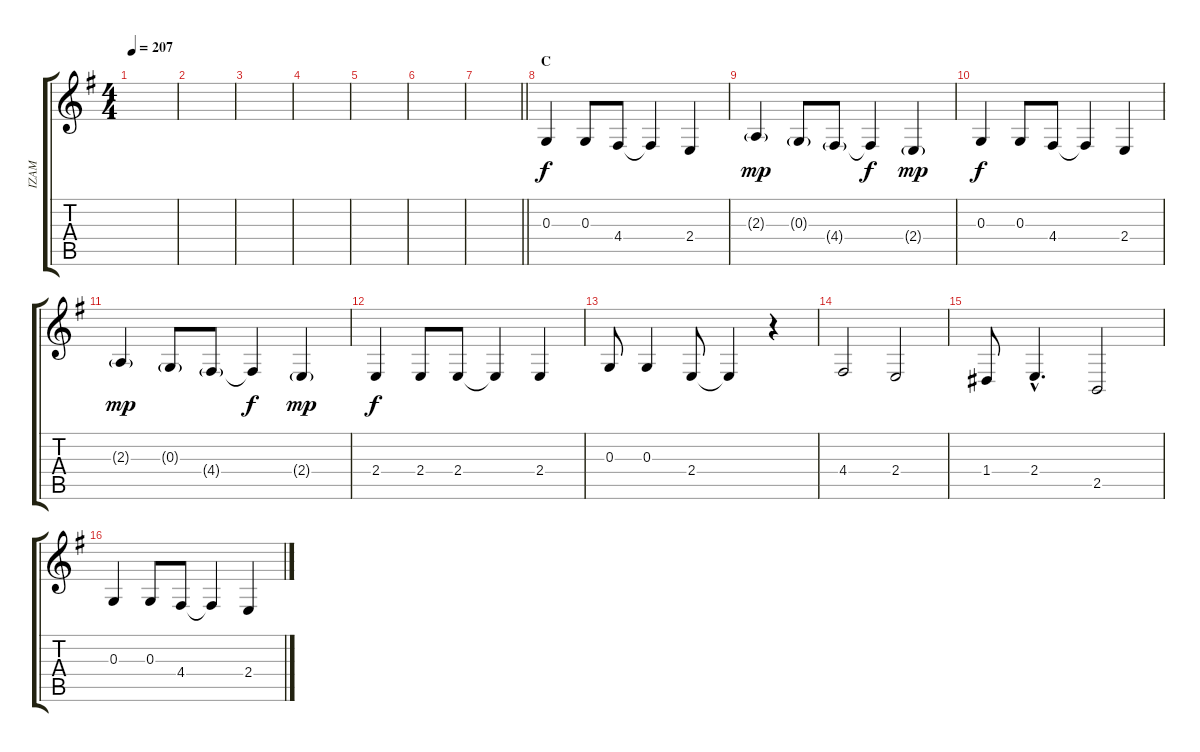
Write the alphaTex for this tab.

\track ("IZAM" "IZAM") {instrument oboe}
\staff {score tabs}
\tuning (E4 B3 G3 D3 A2 E2) {hide}
\ts (4 4)
\tempo 207
\clef g2
\ks eminor
|
|
|
|
|
|
\barLineRight lightlight
|
\section ("" "C")
0.3.4 0.3.8 4.4.8 4.4{t}.4 2.4.4 |
2.3{g}.4{dy mp} 0.3{g}.8 4.4{g}.8 4.4{t}.4{dy f} 2.4{g}.4{dy mp} |
0.3.4{dy f} 0.3.8 4.4.8 4.4{t}.4 2.4.4 |
2.3{g}.4{dy mp} 0.3{g}.8 4.4{g}.8 4.4{t}.4{dy f} 2.4{g}.4{dy mp} |
2.4.4{dy f} 2.4.8 2.4.8 2.4{t}.4 2.4.4 |
0.3.8 0.3.4 2.4.8 2.4{t}.4 r.4 |
4.4.2 2.4.2 |
1.4.8 2.4{hac}.4{d} 2.5.2 |
0.3.4 0.3.8 4.4.8 4.4{t}.4 2.4.4
